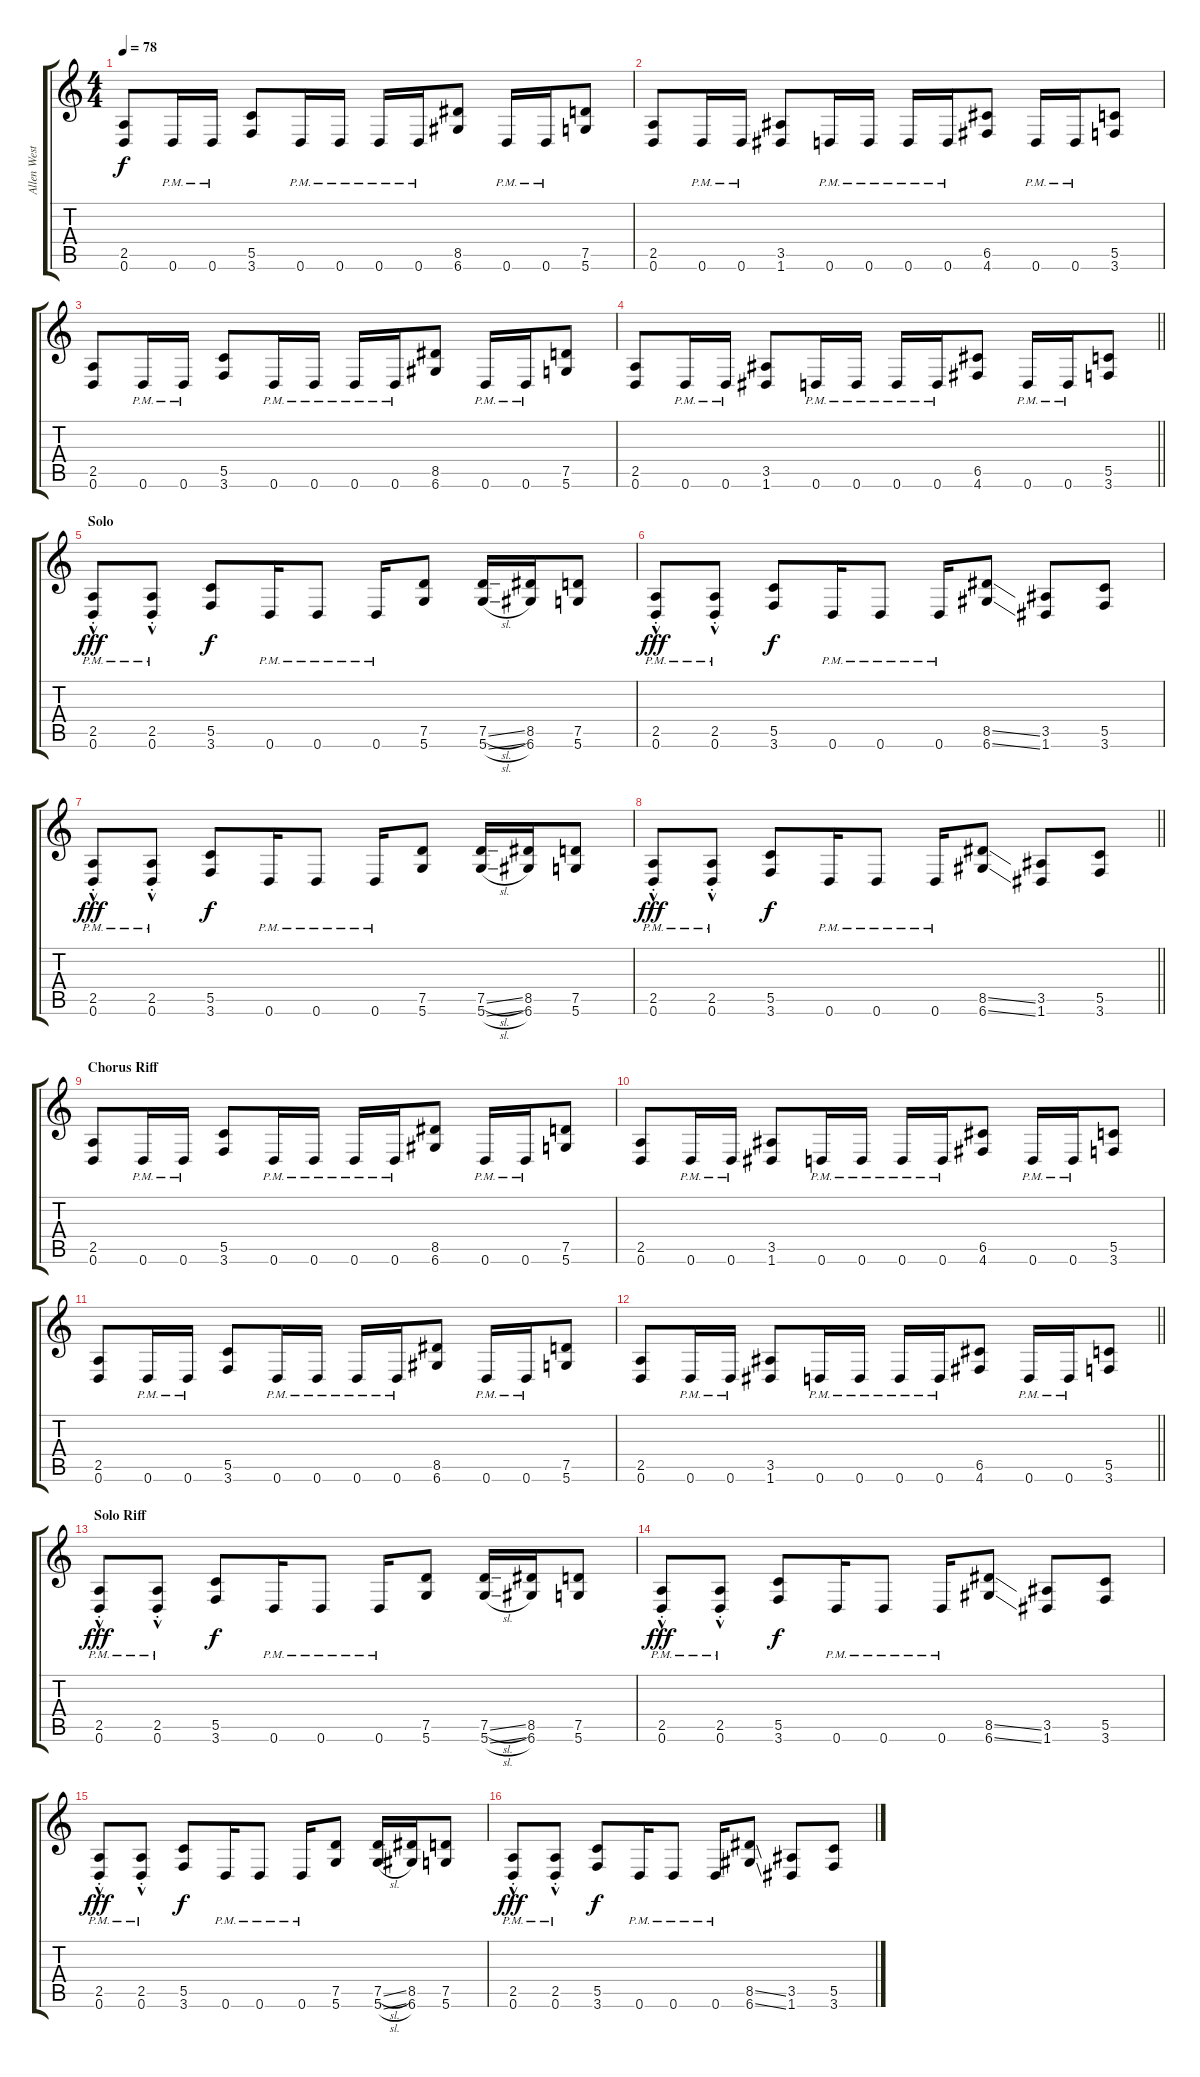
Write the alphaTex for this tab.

\track ("Allen West" "Allen West") {instrument distortionguitar}
\staff {score tabs}
\tuning (D4 A3 F3 C3 G2 D2) {hide}
\ts (4 4)
\tempo 78
\clef g2
\ks c
(2.5 0.6).8{dy f} 0.6{pm}.16 0.6{pm}.16 (5.5 3.6).8 0.6{pm}.16 0.6{pm}.16 0.6{pm}.16 0.6{pm}.16 (8.5 6.6).8 0.6{pm}.16 0.6{pm}.16 (7.5 5.6).8 |
(2.5 0.6).8 0.6{pm}.16 0.6{pm}.16 (3.5 1.6).8 0.6{pm}.16 0.6{pm}.16 0.6{pm}.16 0.6{pm}.16 (6.5 4.6).8 0.6{pm}.16 0.6{pm}.16 (5.5 3.6).8 |
(2.5 0.6).8 0.6{pm}.16 0.6{pm}.16 (5.5 3.6).8 0.6{pm}.16 0.6{pm}.16 0.6{pm}.16 0.6{pm}.16 (8.5 6.6).8 0.6{pm}.16 0.6{pm}.16 (7.5 5.6).8 |
\barLineRight lightlight
(2.5 0.6).8 0.6{pm}.16 0.6{pm}.16 (3.5 1.6).8 0.6{pm}.16 0.6{pm}.16 0.6{pm}.16 0.6{pm}.16 (6.5 4.6).8 0.6{pm}.16 0.6{pm}.16 (5.5 3.6).8 |
\section ("" "Solo")
(2.5{hac pm st} 0.6{hac pm st}).8{dy fff} (2.5{hac pm st} 0.6{hac pm st}).8 (5.5 3.6).8{dy f} 0.6{pm}.16 0.6{pm}.8 0.6{pm}.16 (7.5 5.6).8 (7.5{sl} 5.6{sl}).16 (8.5 6.6).16 (7.5 5.6).8 |
(2.5{hac pm st} 0.6{hac pm st}).8{dy fff} (2.5{hac pm st} 0.6{hac pm st}).8 (5.5 3.6).8{dy f} 0.6{pm}.16 0.6{pm}.8 0.6{pm}.16 (8.5{ss} 6.6{ss}).8 (3.5 1.6).8 (5.5 3.6).8 |
(2.5{hac pm st} 0.6{hac pm st}).8{dy fff} (2.5{hac pm st} 0.6{hac pm st}).8 (5.5 3.6).8{dy f} 0.6{pm}.16 0.6{pm}.8 0.6{pm}.16 (7.5 5.6).8 (7.5{sl} 5.6{sl}).16 (8.5 6.6).16 (7.5 5.6).8 |
\barLineRight lightlight
(2.5{hac pm st} 0.6{hac pm st}).8{dy fff} (2.5{hac pm st} 0.6{hac pm st}).8 (5.5 3.6).8{dy f} 0.6{pm}.16 0.6{pm}.8 0.6{pm}.16 (8.5{ss} 6.6{ss}).8 (3.5 1.6).8 (5.5 3.6).8 |
\section ("" "Chorus Riff")
(2.5 0.6).8 0.6{pm}.16 0.6{pm}.16 (5.5 3.6).8 0.6{pm}.16 0.6{pm}.16 0.6{pm}.16 0.6{pm}.16 (8.5 6.6).8 0.6{pm}.16 0.6{pm}.16 (7.5 5.6).8 |
(2.5 0.6).8 0.6{pm}.16 0.6{pm}.16 (3.5 1.6).8 0.6{pm}.16 0.6{pm}.16 0.6{pm}.16 0.6{pm}.16 (6.5 4.6).8 0.6{pm}.16 0.6{pm}.16 (5.5 3.6).8 |
(2.5 0.6).8 0.6{pm}.16 0.6{pm}.16 (5.5 3.6).8 0.6{pm}.16 0.6{pm}.16 0.6{pm}.16 0.6{pm}.16 (8.5 6.6).8 0.6{pm}.16 0.6{pm}.16 (7.5 5.6).8 |
\barLineRight lightlight
(2.5 0.6).8 0.6{pm}.16 0.6{pm}.16 (3.5 1.6).8 0.6{pm}.16 0.6{pm}.16 0.6{pm}.16 0.6{pm}.16 (6.5 4.6).8 0.6{pm}.16 0.6{pm}.16 (5.5 3.6).8 |
\section ("" "Solo Riff")
(2.5{hac pm st} 0.6{hac pm st}).8{dy fff} (2.5{hac pm st} 0.6{hac pm st}).8 (5.5 3.6).8{dy f} 0.6{pm}.16 0.6{pm}.8 0.6{pm}.16 (7.5 5.6).8 (7.5{sl} 5.6{sl}).16 (8.5 6.6).16 (7.5 5.6).8 |
(2.5{hac pm st} 0.6{hac pm st}).8{dy fff} (2.5{hac pm st} 0.6{hac pm st}).8 (5.5 3.6).8{dy f} 0.6{pm}.16 0.6{pm}.8 0.6{pm}.16 (8.5{ss} 6.6{ss}).8 (3.5 1.6).8 (5.5 3.6).8 |
(2.5{hac pm st} 0.6{hac pm st}).8{dy fff} (2.5{hac pm st} 0.6{hac pm st}).8 (5.5 3.6).8{dy f} 0.6{pm}.16 0.6{pm}.8 0.6{pm}.16 (7.5 5.6).8 (7.5{sl} 5.6{sl}).16 (8.5 6.6).16 (7.5 5.6).8 |
(2.5{hac pm st} 0.6{hac pm st}).8{dy fff} (2.5{hac pm st} 0.6{hac pm st}).8 (5.5 3.6).8{dy f} 0.6{pm}.16 0.6{pm}.8 0.6{pm}.16 (8.5{ss} 6.6{ss}).8 (3.5 1.6).8 (5.5 3.6).8
